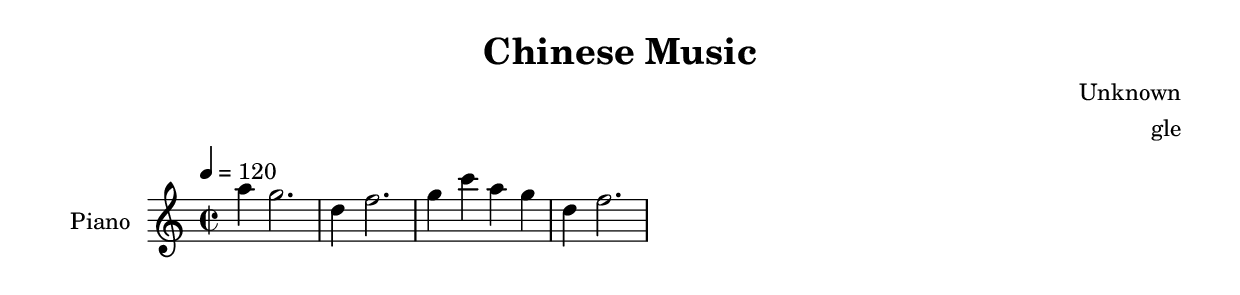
% Simple Chinese music template

\version "2.18.0"
\header {
  title = "Chinese Music"
  composer = "Unknown"
  arranger = "gle"
}

\score {
\new Staff \with {
  instrumentName = Piano
} {
  \tempo 4 = 120
  \clef "treble"
  \key a \minor
  \time 2/2
  a''4 g''2. | d''4 f''2. |
  g''4 c'''4 a''4 g''4 | d''4 f''2. |
  
}
\layout { }
\midi { }
}
